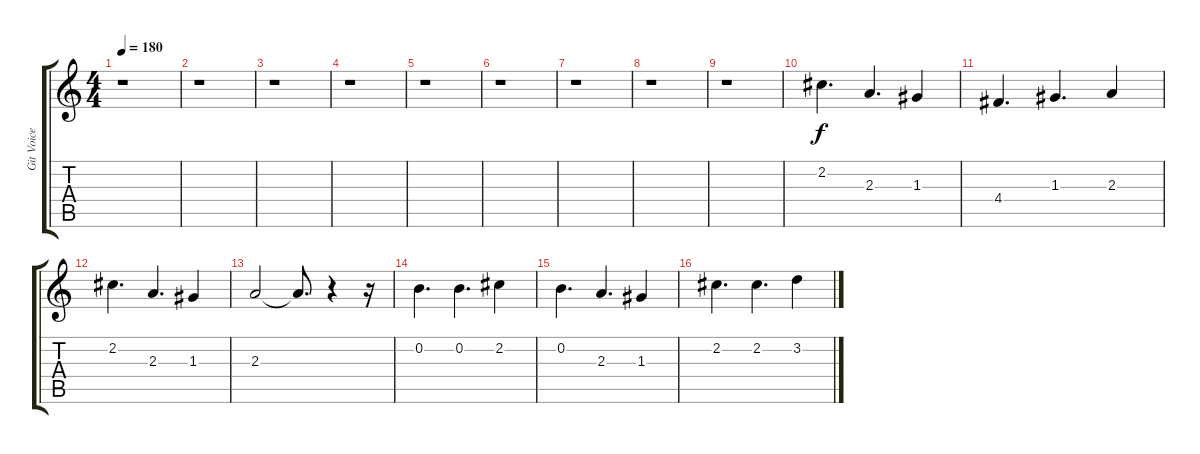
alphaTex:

\track ("Git Voice" "Git Voice") {instrument distortionguitar}
\staff {score tabs}
\tuning (E4 B3 G3 D3 A2 E2) {hide}
\ts (4 4)
\tempo 180
\clef g2
\ks c
r.1{dy f} |
r.1 |
r.1 |
r.1 |
r.1 |
r.1 |
r.1 |
r.1 |
r.1 |
2.2.4{d} 2.3.4{d} 1.3.4 |
4.4.4{d} 1.3.4{d} 2.3.4 |
2.2.4{d} 2.3.4{d} 1.3.4 |
2.3.2 2.3{t}.8{d} r.4 r.16 |
0.2.4{d} 0.2.4{d} 2.2.4 |
0.2.4{d} 2.3.4{d} 1.3.4 |
2.2.4{d} 2.2.4{d} 3.2.4
